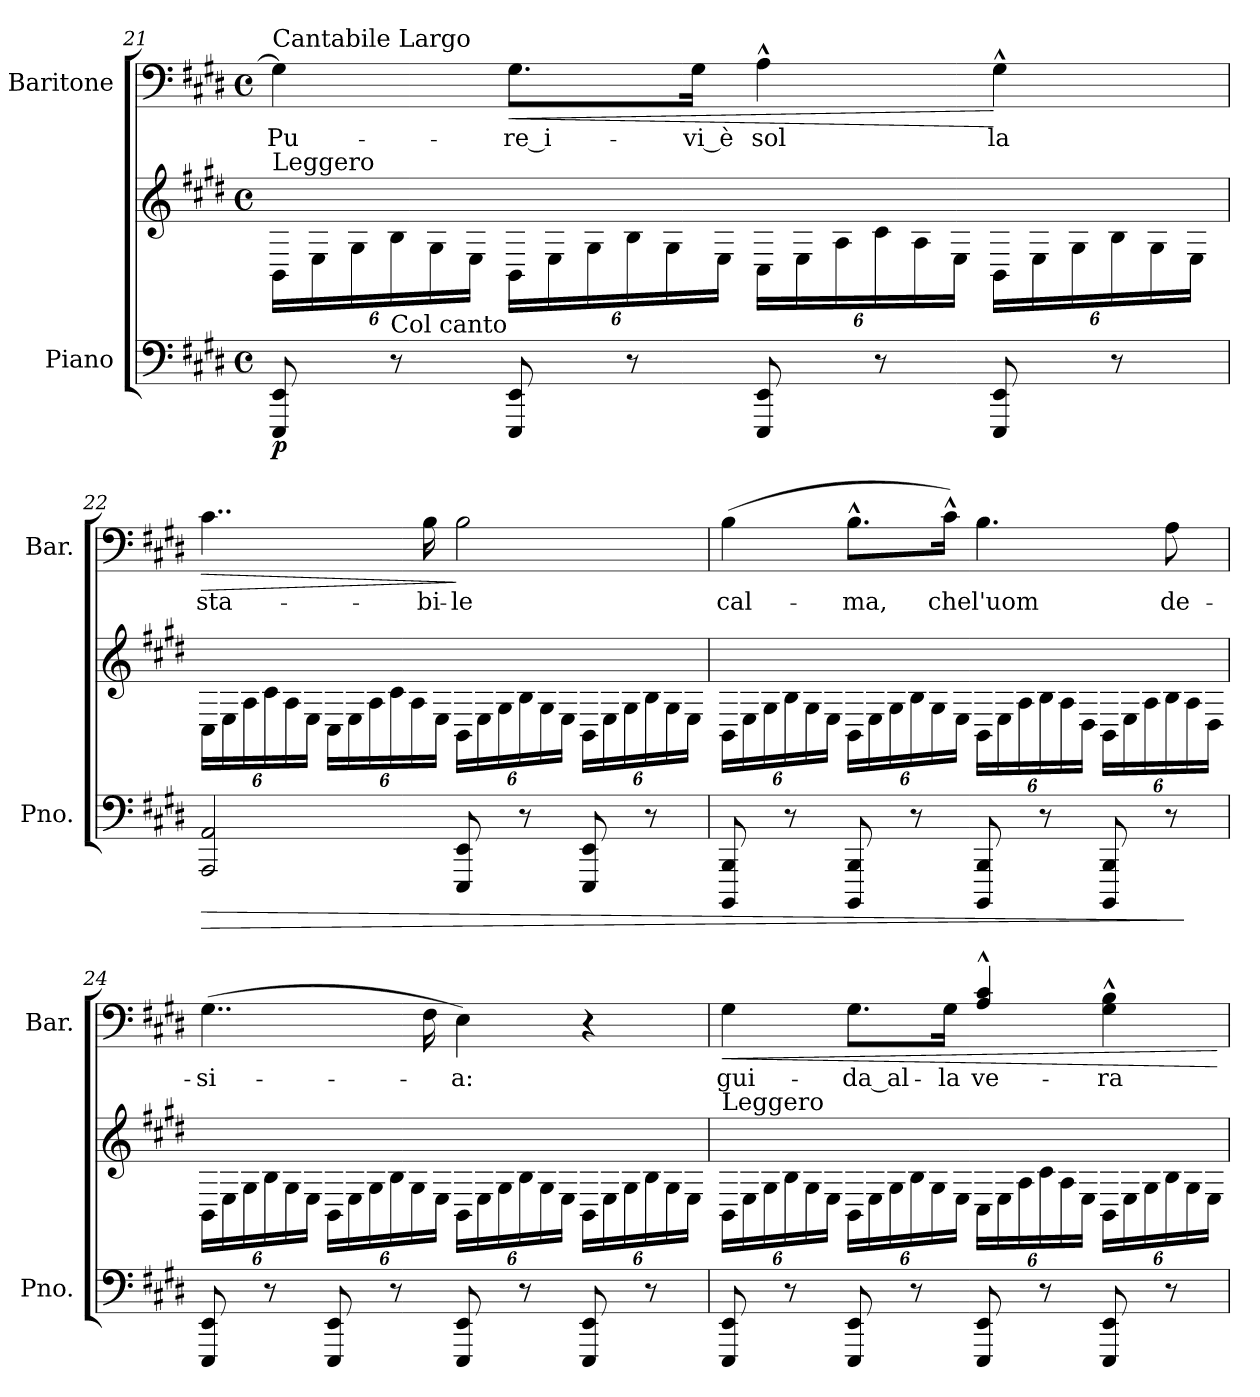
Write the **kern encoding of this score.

**kern	**kern	**dynam	**kern	**text	**dynam
*part2	*part2	*part2	*part1	*part1	*part1
*staff3	*staff2	*staff2/3	*staff1	*staff1	*staff1
*I"Piano	*	*	*I"Baritone	*	*
*I'Pno.	*	*	*I'Bar.	*	*
!!LO:PB:g=z
*clefF4	*clefG2	*	*clefF4	*	*
*k[f#c#g#d#]	*k[f#c#g#d#]	*	*k[f#c#g#d#]	*	*
*c#:	*c#:	*	*c#:	*	*
*M4/4	*M4/4	*	*M4/4	*	*
*met(c)	*met(c)	*	*met(c)	*	*
*	*Xbrackettup	*	*	*	*
=21	=21	=21	=21	=21	=21
!	!	!	!LO:TX:a:t=Cantabile Largo	!	!
!	!LO:TX:a:t=Leggero	!	!	!	!
!	!	!LO:DY:b=2	!	!LO:LY:b	!
8EEE/ 8EE/	24BB\LL	p	4G#\]	Pu-	.
.	24E\	.	.	.	.
.	24G#\	.	.	.	.
!LO:TX:a:t=Col canto	!	!	!	!	!
8r	24B\	.	.	.	.
.	24G#\	.	.	.	.
.	24E\JJ	.	.	.	.
!	!	!	!	!LO:LY:b	!LO:HP:b
8EEE/ 8EE/	24BB\LL	.	8.G#\L	-re_i-	<
.	24E\	.	.	.	.
.	24G#\	.	.	.	.
8r	24B\	.	.	.	.
.	24G#\	.	.	.	.
!	!	!	!	!LO:LY:b	!
.	.	.	16G#\Jk	-vi_è	.
.	24E\JJ	.	.	.	.
!	!	!	!	!LO:LY:b	!
8EEE/ 8EE/	24C#\LL	.	4A^^\	sol	.
.	24E\	.	.	.	.
.	24A\	.	.	.	.
8r	24c#\	.	.	.	.
.	24A\	.	.	.	.
.	24E\JJ	.	.	.	.
!	!	!	!	!LO:LY:b	!
8EEE/ 8EE/	24BB\LL	.	4G#^^\	la	[
.	24E\	.	.	.	.
.	24G#\	.	.	.	.
8r	24B\	.	.	.	.
.	24G#\	.	.	.	.
.	24E\JJ	.	.	.	.
!!LO:LB:g=z
=22	=22	=22	=22	=22	=22
!	!	!LO:HP:b=2	!	!LO:LY:b	!LO:HP:b
2AAA/ 2AA/	24C#\LL	>	4..c#\	sta-	>
.	24E\	.	.	.	.
.	24A\	.	.	.	.
.	24c#\	.	.	.	.
.	24A\	.	.	.	.
.	24E\JJ	.	.	.	.
.	24C#\LL	.	.	.	.
.	24E\	.	.	.	.
.	24A\	.	.	.	.
.	24c#\	.	.	.	.
.	24A\	.	.	.	.
!	!	!	!	!LO:LY:b	!
.	.	.	16B\	-bi-	.
.	24E\JJ	.	.	.	.
!	!	!	!	!LO:LY:b	!
8EEE/ 8EE/	24BB\LL	.	2B\	-le	]
.	24E\	.	.	.	.
.	24G#\	.	.	.	.
8r	24B\	.	.	.	.
.	24G#\	.	.	.	.
.	24E\JJ	.	.	.	.
8EEE/ 8EE/	24BB\LL	.	.	.	.
.	24E\	.	.	.	.
.	24G#\	.	.	.	.
8r	24B\	.	.	.	.
.	24G#\	.	.	.	.
.	24E\JJ	.	.	.	.
!!LO:LB:g=z
=23	=23	=23	=23	=23	=23
!	!	!	!	!LO:LY:b	!
8BBBB/ 8BBB/	24BB\LL	.	(>4B\	cal-	.
.	24E\	.	.	.	.
.	24G#\	.	.	.	.
8r	24B\	.	.	.	.
.	24G#\	.	.	.	.
.	24E\JJ	.	.	.	.
!	!	!	!	!LO:LY:b	!
8BBBB/ 8BBB/	24BB\LL	.	8.B^^\L	-ma,	.
.	24E\	.	.	.	.
.	24G#\	.	.	.	.
8r	24B\	.	.	.	.
.	24G#\	.	.	.	.
!	!	!	!	!LO:LY:b	!
.	.	.	16c#^^\Jk)	che	.
.	24E\JJ	.	.	.	.
!	!	!	!	!LO:LY:b	!
8BBBB/ 8BBB/	24BB\LL	.	4.B\	l'uom	.
.	24E\	.	.	.	.
.	24A\	.	.	.	.
8r	24B\	.	.	.	.
.	24A\	.	.	.	.
.	24D#\JJ	.	.	.	.
8BBBB/ 8BBB/	24BB\LL	.	.	.	.
.	24E\	.	.	.	.
.	24A\	.	.	.	.
!	!	!	!	!LO:LY:b	!
8r	24B\	.	8A\	de-	.
.	24A\	]	.	.	.
.	24D#\JJ	.	.	.	.
!!LO:PB:g=z
=24	=24	=24	=24	=24	=24
!	!	!	!	!LO:LY:b	!
8EEE/ 8EE/	24BB\LL	.	(>4..G#\	-si-	.
.	24E\	.	.	.	.
.	24G#\	.	.	.	.
8r	24B\	.	.	.	.
.	24G#\	.	.	.	.
.	24E\JJ	.	.	.	.
8EEE/ 8EE/	24BB\LL	.	.	.	.
.	24E\	.	.	.	.
.	24G#\	.	.	.	.
8r	24B\	.	.	.	.
.	24G#\	.	.	.	.
.	.	.	16F#\	.	.
.	24E\JJ	.	.	.	.
!	!	!	!	!LO:LY:b	!
8EEE/ 8EE/	24BB\LL	.	4E\)	-a:	.
.	24E\	.	.	.	.
.	24G#\	.	.	.	.
8r	24B\	.	.	.	.
.	24G#\	.	.	.	.
.	24E\JJ	.	.	.	.
8EEE/ 8EE/	24BB\LL	.	4r	.	.
.	24E\	.	.	.	.
.	24G#\	.	.	.	.
8r	24B\	.	.	.	.
.	24G#\	.	.	.	.
.	24E\JJ	.	.	.	.
!!LO:PB:g=z
=25	=25	=25	=25	=25	=25
!	!LO:TX:a:t=Leggero	!	!	!	!
!	!	!	!	!LO:LY:b	!LO:HP:b
8EEE/ 8EE/	24BB\LL	.	4G#\	gui-	<
.	24E\	.	.	.	.
.	24G#\	.	.	.	.
8r	24B\	.	.	.	.
.	24G#\	.	.	.	.
.	24E\JJ	.	.	.	.
!	!	!	!	!LO:LY:b	!
8EEE/ 8EE/	24BB\LL	.	8.G#\L	-da_al-	.
.	24E\	.	.	.	.
.	24G#\	.	.	.	.
8r	24B\	.	.	.	.
.	24G#\	.	.	.	.
!	!	!	!	!LO:LY:b	!
.	.	.	16G#\Jk	-la	.
.	24E\JJ	.	.	.	.
!	!	!	!	!LO:LY:b	!
8EEE/ 8EE/	24C#\LL	.	4A/^^ 4c#/^^	ve-	.
.	24E\	.	.	.	.
.	24A\	.	.	.	.
8r	24c#\	.	.	.	.
.	24A\	.	.	.	.
.	24E\JJ	.	.	.	.
!	!	!	!	!LO:LY:b	!
8EEE/ 8EE/	24BB\LL	.	4G#\^^ 4B\^^	-ra	.
.	24E\	.	.	.	.
.	24G#\	.	.	.	.
8r	24B\	.	.	.	.
.	24G#\	.	.	.	.
.	24E\JJ	.	.	.	.
.	.	.	.	.	[
=	=	=	=	=	=
*-	*-	*-	*-	*-	*-
